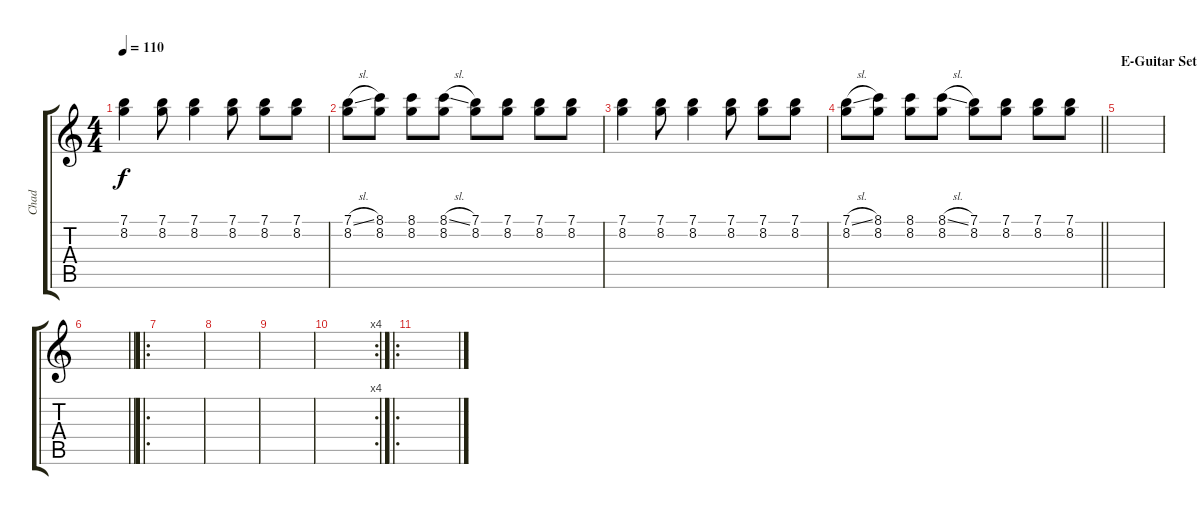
\track ("Chad" "Chad") {instrument electricguitarmuted}
\staff {score tabs}
\tuning (E4 B3 G3 D3 A2 E2) {hide}
\ts (4 4)
\tempo 110
\clef g2
\ks c
(7.1 8.2).4{dy f} (7.1 8.2).8 (7.1 8.2).4 (7.1 8.2).8 (7.1 8.2).8 (7.1 8.2).8 |
(7.1{sl} 8.2).8 (8.1 8.2).8 (8.1 8.2).8 (8.1{sl} 8.2).8 (7.1 8.2).8 (7.1 8.2).8 (7.1 8.2).8 (7.1 8.2).8 |
(7.1 8.2).4 (7.1 8.2).8 (7.1 8.2).4 (7.1 8.2).8 (7.1 8.2).8 (7.1 8.2).8 |
\barLineRight lightlight
(7.1{sl} 8.2).8 (8.1 8.2).8 (8.1 8.2).8 (8.1{sl} 8.2).8 (7.1 8.2).8 (7.1 8.2).8 (7.1 8.2).8 (7.1 8.2).8 |
\section ("" "E-Guitar Set In")
|
\barLineRight lightlight
|
\ro
|
|
|
\rc 4
|
\ro
